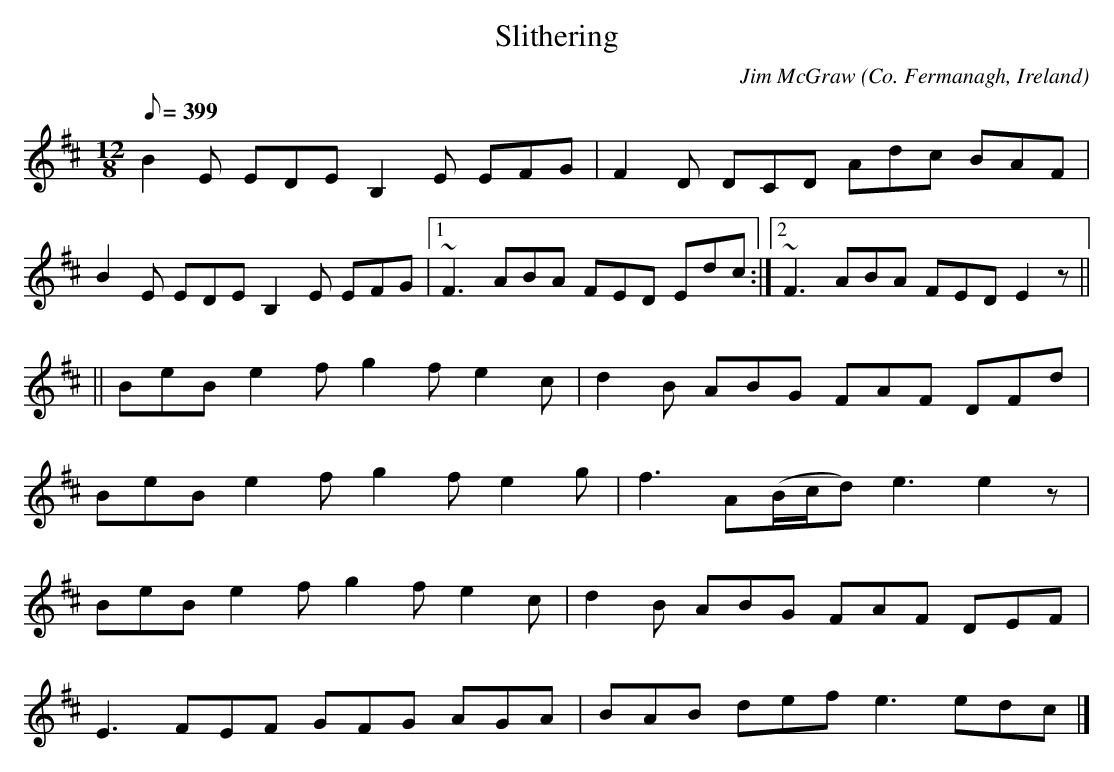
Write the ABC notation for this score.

X:1
T:Slithering
C:Jim McGraw
O:Co. Fermanagh, Ireland
L:1/8
Q:399
M:12/8
K:Edor
B2 E EDE B,2 E EFG|F2 D DCD Adc BAF|
B2 E EDE B,2 E EFG|[1~F3 ABA FED Edc:|[2~F3 ABA FED E2 z||
||BeB e2 f g2 f e2 c|d2 B ABG FAF DFd|
BeB e2 f g2 f e2 g|f3 A(B/c/d) e3 e2 z|
BeB e2 f g2 f e2 c|d2 B ABG FAF DEF|
E3 FEF GFG AGA|BAB def e3 edc|]
